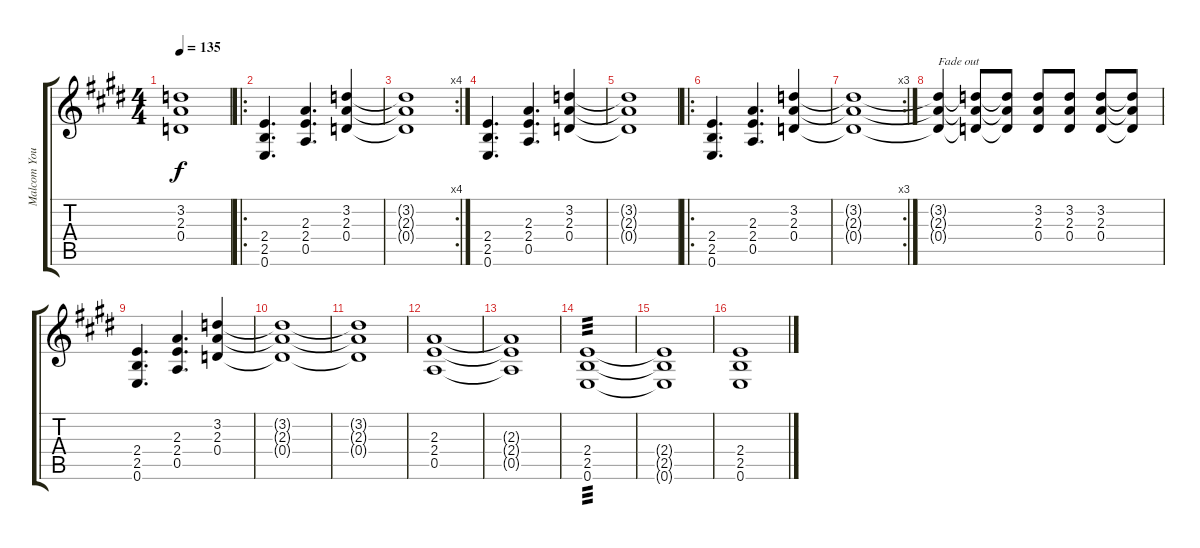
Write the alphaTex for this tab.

\track ("Malcom Young" "Malcom You") {instrument overdrivenguitar}
\staff {score tabs}
\tuning (E4 B3 G3 D3 A2 E2) {hide}
\ts (4 4)
\tempo 135
\clef g2
\ks e
(3.2{t} 2.3{t} 0.4{t}).1{dy f} |
\ro
(2.4 2.5 0.6).4{d} (2.3 2.4 0.5).4{d} (3.2 2.3 0.4).4 |
\rc 4
(3.2{t} 2.3{t} 0.4{t}).1 |
(2.4 2.5 0.6).4{d} (2.3 2.4 0.5).4{d} (3.2 2.3 0.4).4 |
(3.2{t} 2.3{t} 0.4{t}).1 |
\ro
(2.4 2.5 0.6).4{d} (2.3 2.4 0.5).4{d} (3.2 2.3 0.4).4 |
\rc 3
(3.2{t} 2.3{t} 0.4{t}).1 |
(3.2{t} 2.3{t} 0.4{t}).4{txt "Fade out"} (3.2{t} 2.3{t} 0.4{t}).8 (3.2{t} 2.3{t} 0.4{t}).8 (3.2 2.3 0.4).8 (3.2 2.3 0.4).8 (3.2 2.3 0.4).8 (3.2{t} 2.3{t} 0.4{t}).8 |
(2.4 2.5 0.6).4{d} (2.3 2.4 0.5).4{d} (3.2 2.3 0.4).4 |
(3.2{t} 2.3{t} 0.4{t}).1 |
(3.2{t} 2.3{t} 0.4{t}).1 |
(2.3 2.4 0.5).1 |
(2.3{t} 2.4{t} 0.5{t}).1 |
(2.4 2.5 0.6).1{tp 3} |
(2.4{t} 2.5{t} 0.6{t}).1 |
(2.4 2.5 0.6).1
